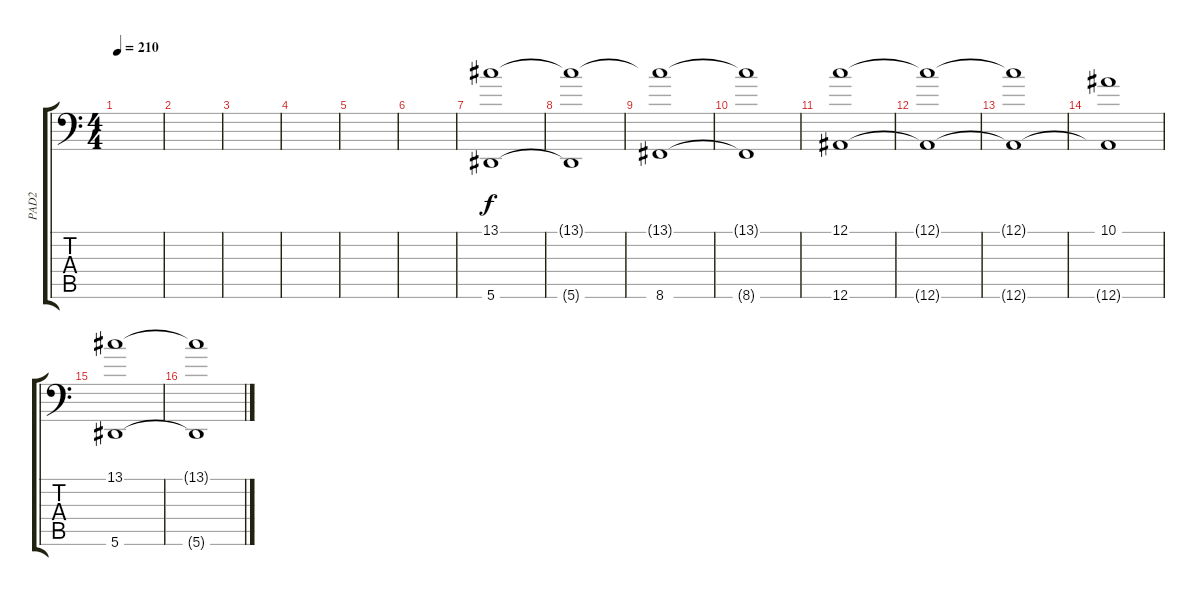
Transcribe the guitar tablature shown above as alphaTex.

\track ("PAD2" "PAD2") {instrument pad2warm}
\staff {score tabs}
\tuning (C4 G3 Eb3 Bb2 F2 Bb1) {hide}
\ts (4 4)
\tempo 210
\clef f4
\ks c
|
|
|
|
|
|
(13.1 5.6).1 |
(13.1{t} 5.6{t}).1 |
(13.1{t} 8.6).1 |
(13.1{t} 8.6{t}).1 |
(12.1 12.6).1 |
(12.1{t} 12.6{t}).1 |
(12.1{t} 12.6{t}).1 |
(10.1 12.6{t}).1 |
(13.1 5.6).1 |
(13.1{t} 5.6{t}).1
